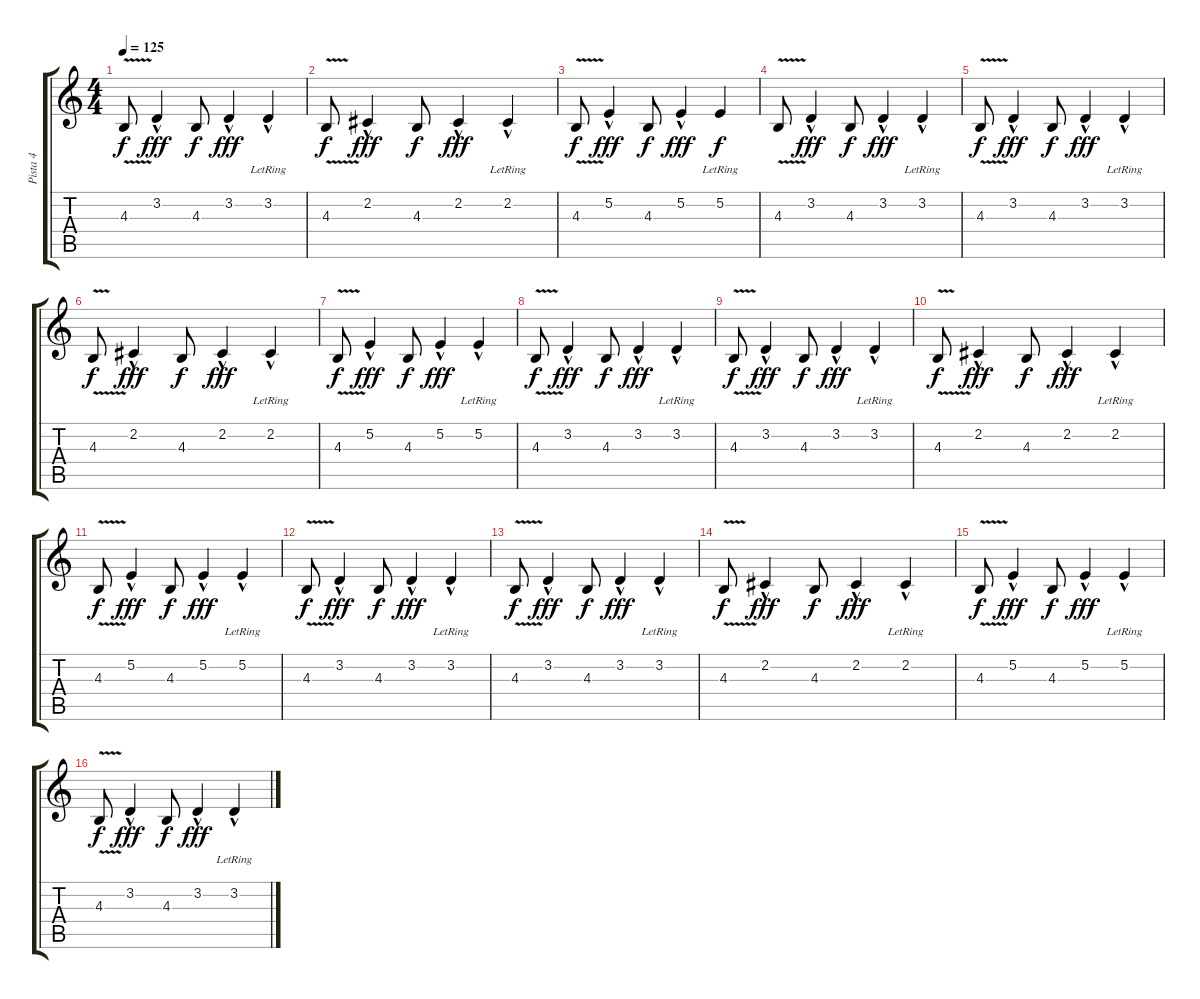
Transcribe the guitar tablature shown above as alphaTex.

\track ("Pista 4" "Pista 4") {instrument fx4atmosphere}
\staff {score tabs}
\tuning (E4 B3 G3 D3 A2 E2) {hide}
\ts (4 4)
\tempo 125
\clef g2
\ks c
4.3{v}.8{dy f} 3.2{hac}.4{dy fff} 4.3.8{dy f} 3.2{hac}.4{dy fff} 3.2{hac lr}.4 |
4.3{v}.8{dy f} 2.2{hac}.4{dy fff} 4.3.8{dy f} 2.2{hac}.4{dy fff} 2.2{hac lr}.4 |
4.3{v}.8{dy f} 5.2{hac}.4{dy fff} 4.3.8{dy f} 5.2{hac}.4{dy fff} 5.2{lr}.4{dy f} |
4.3{v}.8 3.2{hac}.4{dy fff} 4.3.8{dy f} 3.2{hac}.4{dy fff} 3.2{hac lr}.4 |
4.3{v}.8{dy f} 3.2{hac}.4{dy fff} 4.3.8{dy f} 3.2{hac}.4{dy fff} 3.2{hac lr}.4 |
4.3{v}.8{dy f} 2.2{hac}.4{dy fff} 4.3.8{dy f} 2.2{hac}.4{dy fff} 2.2{hac lr}.4 |
4.3{v}.8{dy f} 5.2{hac}.4{dy fff} 4.3.8{dy f} 5.2{hac}.4{dy fff} 5.2{hac lr}.4 |
4.3{v}.8{dy f} 3.2{hac}.4{dy fff} 4.3.8{dy f} 3.2{hac}.4{dy fff} 3.2{hac lr}.4 |
4.3{v}.8{dy f} 3.2{hac}.4{dy fff} 4.3.8{dy f} 3.2{hac}.4{dy fff} 3.2{hac lr}.4 |
4.3{v}.8{dy f} 2.2{hac}.4{dy fff} 4.3.8{dy f} 2.2{hac}.4{dy fff} 2.2{hac lr}.4 |
4.3{v}.8{dy f} 5.2{hac}.4{dy fff} 4.3.8{dy f} 5.2{hac}.4{dy fff} 5.2{hac lr}.4 |
4.3{v}.8{dy f} 3.2{hac}.4{dy fff} 4.3.8{dy f} 3.2{hac}.4{dy fff} 3.2{hac lr}.4 |
4.3{v}.8{dy f} 3.2{hac}.4{dy fff} 4.3.8{dy f} 3.2{hac}.4{dy fff} 3.2{hac lr}.4 |
4.3{v}.8{dy f} 2.2{hac}.4{dy fff} 4.3.8{dy f} 2.2{hac}.4{dy fff} 2.2{hac lr}.4 |
4.3{v}.8{dy f} 5.2{hac}.4{dy fff} 4.3.8{dy f} 5.2{hac}.4{dy fff} 5.2{hac lr}.4 |
4.3{v}.8{dy f} 3.2{hac}.4{dy fff} 4.3.8{dy f} 3.2{hac}.4{dy fff} 3.2{hac lr}.4
